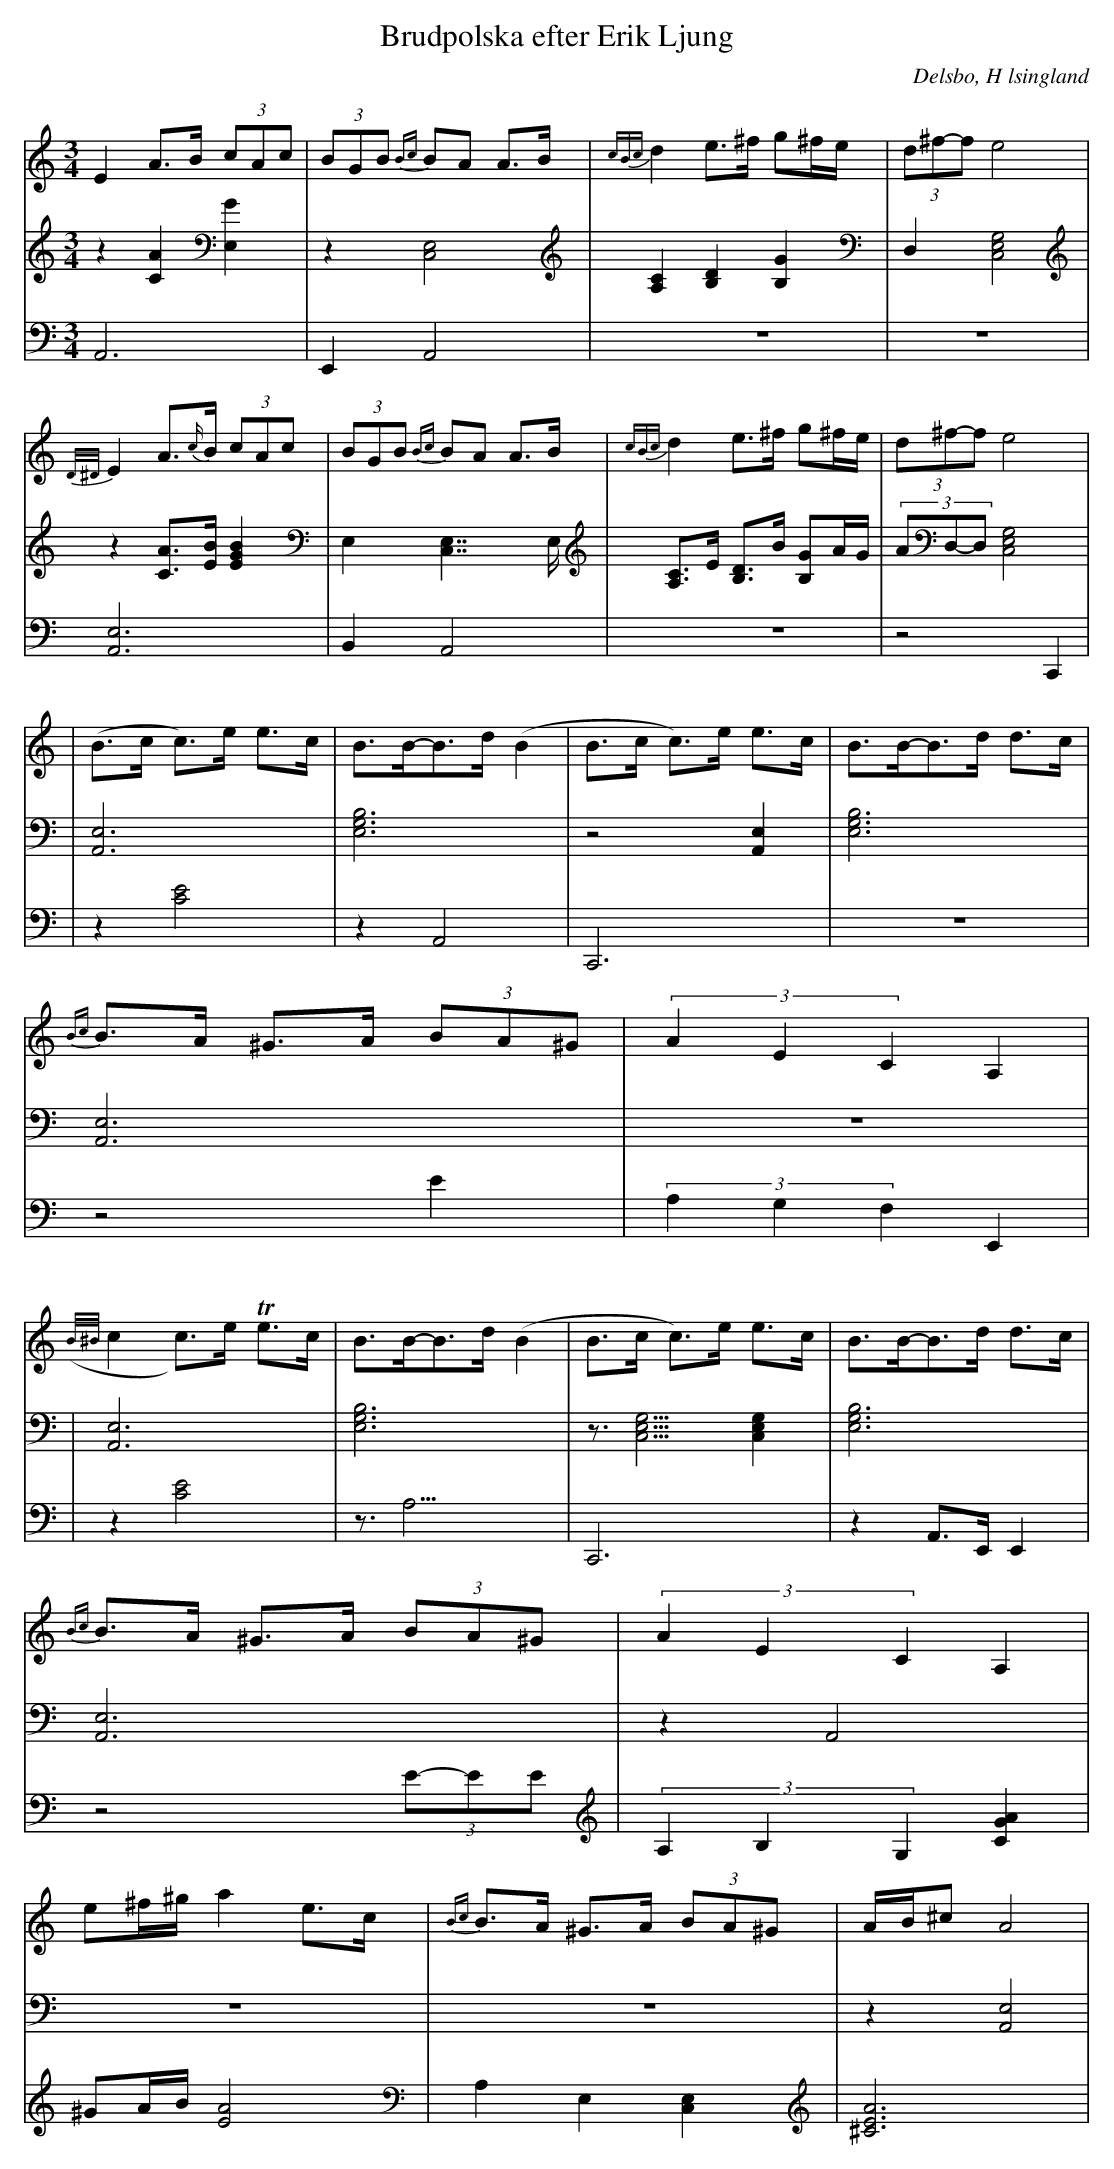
X:1
T: Brudpolska efter Erik Ljung
Q: 105
O: Delsbo, H lsingland
M: 3/4
L: 1/8
K: Am
V:1
V:2
V:3 =Merge
V:1
E2 A>B (3cAc| (3BGB {Bc}BA A>B|{cBc}d2 e>^f g^f/e/|(3d^f-f e4 |
{D/^D/}E2 A>{c/}B (3cAc| (3BGB {Bc}BA A>B|{cBc}d2 e>^f g^f/e/|(3d^f-f e4 |
|(B>c c)>e e>c|B>B-B>d (B2|B>c c)>e e>c|B>B-B>d d>c|
{Bc}B>A ^G>A (3BA^G|(3A2E2C2 A,2|
({B/^B/}c2 c)>e Te>c|B>B-B>d (B2|B>c c)>e e>c|B>B-B>d d>c|
{Bc}B>A ^G>A (3BA^G|(3A2E2C2 A,2|
e^f/^g/ a2 e>c|{Bc}B>A ^G>A (3BA^G|A/B/^c A4|
V:2
z2 [A2C2] [E,2G2]|z2 [C,4E,4]|[A,2C2] [B,2D2] [B,2G2]|D,2 [E,4G,4C,4]|
z2 [AC]>[BE] [B2E2G2]|E,2 [C,7/2E,7/2]E,/|[A,C]>E [B,D]>B [B,G]A/G/|(3AD,-D, [E,4G,4C,4]|
|[A,,6E,6]|[E,6G,6B,6]|z4[A,,2E,2]|[E,6G,6B,6]|
[A,,6E,6]|z6|
|[A,,6E,6]|[E,6G,6B,6]|z3/2[E,5/2G,5/2C,5/2] [E,2G,2C,2]|[E,6G,6B,6]|
[A,,6E,6]|z2 A,,4|
z6|z6|z2 [A,,4E,4]|
V:3
A,,6|E,,2 A,,4|z6|z6|
[A,,6E,6]|B,,2 A,,4|z6|z4  C,,2|
|z2 [C4E4]|z2 A,,4|C,,6|z6|
z4 E2|(3A,2G,2F,2 [E,,2]|
|z2 [C4E4]|z3<A,3|C,,6|z2 A,,>E,, E,,2|
z4 (3E-EE|(3A,2B,2G,2 [G2A2C2]|
^GA/B/ [A4E4]|A,2 E,2 [C,2E,2]|[A6^C6E6]|
